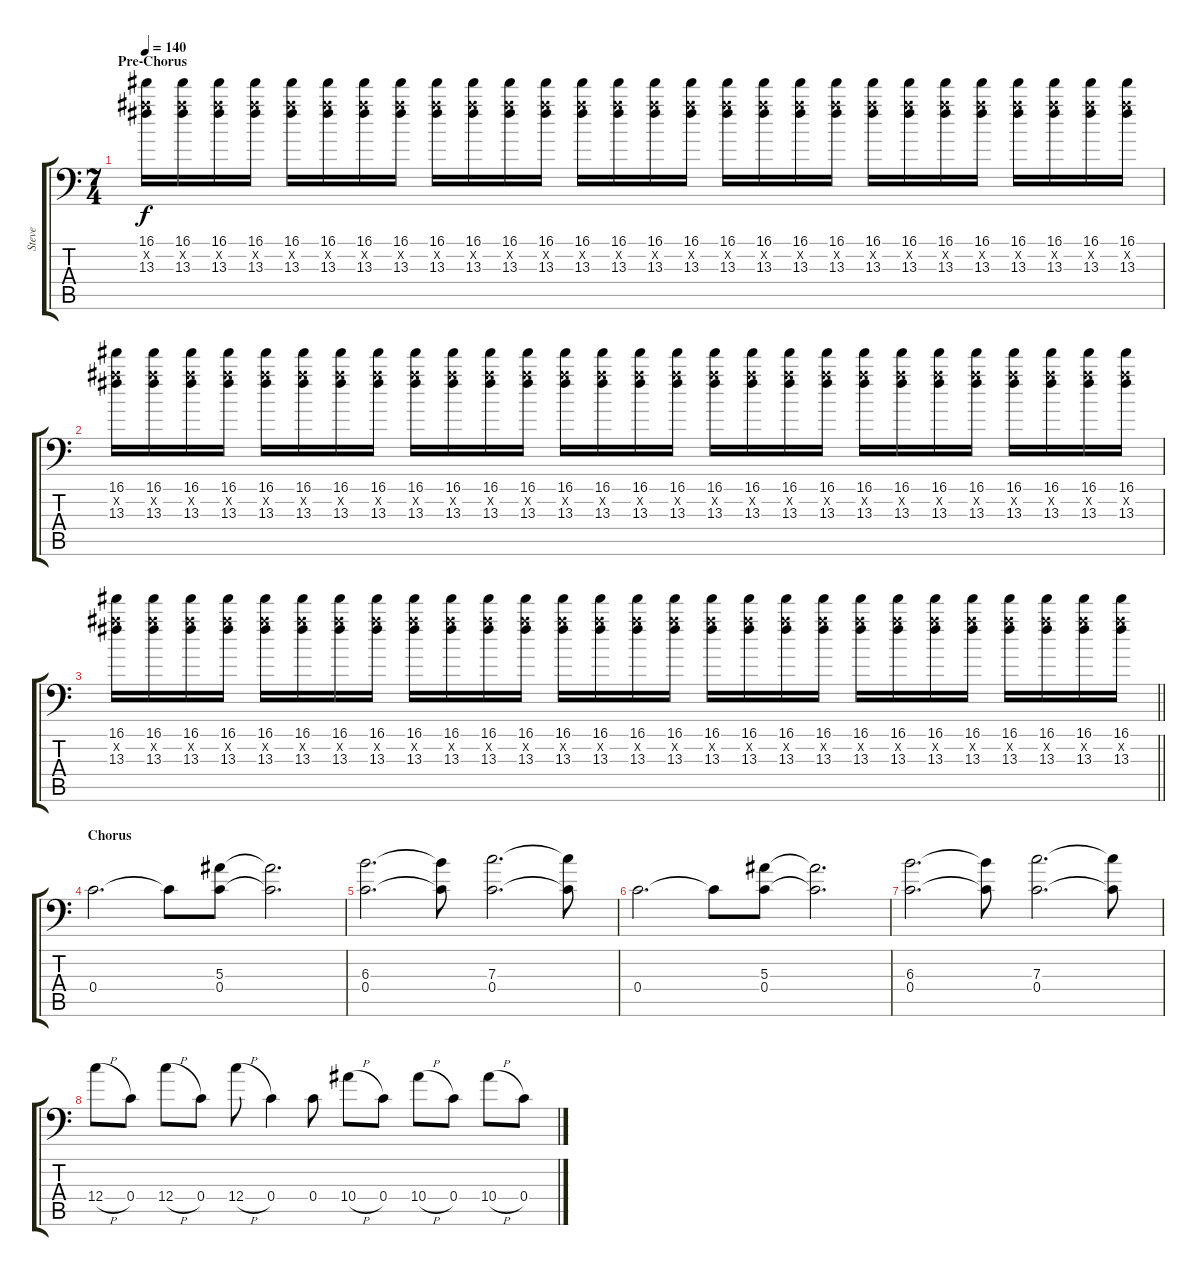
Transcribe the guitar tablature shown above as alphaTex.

\track ("Steve" "Steve") {instrument distortionguitar}
\staff {score tabs}
\tuning (D4 A3 F3 C3 G2 G1) {hide}
\ts (7 4)
\section ("" "Pre-Chorus")
\tempo 140
\clef f4
\ks c
(16.1 13.2{x} 13.3).16{dy f instrument distortionguitar} (16.1 13.2{x} 13.3).16 (16.1 13.2{x} 13.3).16 (16.1 13.2{x} 13.3).16 (16.1 13.2{x} 13.3).16 (16.1 13.2{x} 13.3).16 (16.1 13.2{x} 13.3).16 (16.1 13.2{x} 13.3).16 (16.1 13.2{x} 13.3).16 (16.1 13.2{x} 13.3).16 (16.1 13.2{x} 13.3).16 (16.1 13.2{x} 13.3).16 (16.1 13.2{x} 13.3).16 (16.1 13.2{x} 13.3).16 (16.1 13.2{x} 13.3).16 (16.1 13.2{x} 13.3).16 (16.1 13.2{x} 13.3).16 (16.1 13.2{x} 13.3).16 (16.1 13.2{x} 13.3).16 (16.1 13.2{x} 13.3).16 (16.1 13.2{x} 13.3).16 (16.1 13.2{x} 13.3).16 (16.1 13.2{x} 13.3).16 (16.1 13.2{x} 13.3).16 (16.1 13.2{x} 13.3).16 (16.1 13.2{x} 13.3).16 (16.1 13.2{x} 13.3).16 (16.1 13.2{x} 13.3).16 |
(16.1 13.2{x} 13.3).16 (16.1 13.2{x} 13.3).16 (16.1 13.2{x} 13.3).16 (16.1 13.2{x} 13.3).16 (16.1 13.2{x} 13.3).16 (16.1 13.2{x} 13.3).16 (16.1 13.2{x} 13.3).16 (16.1 13.2{x} 13.3).16 (16.1 13.2{x} 13.3).16 (16.1 13.2{x} 13.3).16 (16.1 13.2{x} 13.3).16 (16.1 13.2{x} 13.3).16 (16.1 13.2{x} 13.3).16 (16.1 13.2{x} 13.3).16 (16.1 13.2{x} 13.3).16 (16.1 13.2{x} 13.3).16 (16.1 13.2{x} 13.3).16 (16.1 13.2{x} 13.3).16 (16.1 13.2{x} 13.3).16 (16.1 13.2{x} 13.3).16 (16.1 13.2{x} 13.3).16 (16.1 13.2{x} 13.3).16 (16.1 13.2{x} 13.3).16 (16.1 13.2{x} 13.3).16 (16.1 13.2{x} 13.3).16 (16.1 13.2{x} 13.3).16 (16.1 13.2{x} 13.3).16 (16.1 13.2{x} 13.3).16 |
\barLineRight lightlight
(16.1 13.2{x} 13.3).16 (16.1 13.2{x} 13.3).16 (16.1 13.2{x} 13.3).16 (16.1 13.2{x} 13.3).16 (16.1 13.2{x} 13.3).16 (16.1 13.2{x} 13.3).16 (16.1 13.2{x} 13.3).16 (16.1 13.2{x} 13.3).16 (16.1 13.2{x} 13.3).16 (16.1 13.2{x} 13.3).16 (16.1 13.2{x} 13.3).16 (16.1 13.2{x} 13.3).16 (16.1 13.2{x} 13.3).16 (16.1 13.2{x} 13.3).16 (16.1 13.2{x} 13.3).16 (16.1 13.2{x} 13.3).16 (16.1 13.2{x} 13.3).16 (16.1 13.2{x} 13.3).16 (16.1 13.2{x} 13.3).16 (16.1 13.2{x} 13.3).16 (16.1 13.2{x} 13.3).16 (16.1 13.2{x} 13.3).16 (16.1 13.2{x} 13.3).16 (16.1 13.2{x} 13.3).16 (16.1 13.2{x} 13.3).16 (16.1 13.2{x} 13.3).16 (16.1 13.2{x} 13.3).16 (16.1 13.2{x} 13.3).16 |
\section ("" "Chorus")
0.4.2{d instrument distortionguitar} 0.4{t}.8 (5.3 0.4).8 (5.3{t} 0.4{t}).2{d} |
(6.3 0.4).2{d} (6.3{t} 0.4{t}).8 (7.3 0.4).2{d} (7.3{t} 0.4{t}).8 |
0.4.2{d} 0.4{t}.8 (5.3 0.4).8 (5.3{t} 0.4{t}).2{d} |
(6.3 0.4).2{d} (6.3{t} 0.4{t}).8 (7.3 0.4).2{d} (7.3{t} 0.4{t}).8 |
12.4{h}.8 0.4.8 12.4{h}.8 0.4.8 12.4{h}.8 0.4.4 0.4.8 10.4{h}.8 0.4.8 10.4{h}.8 0.4.8 10.4{h}.8 0.4.8
